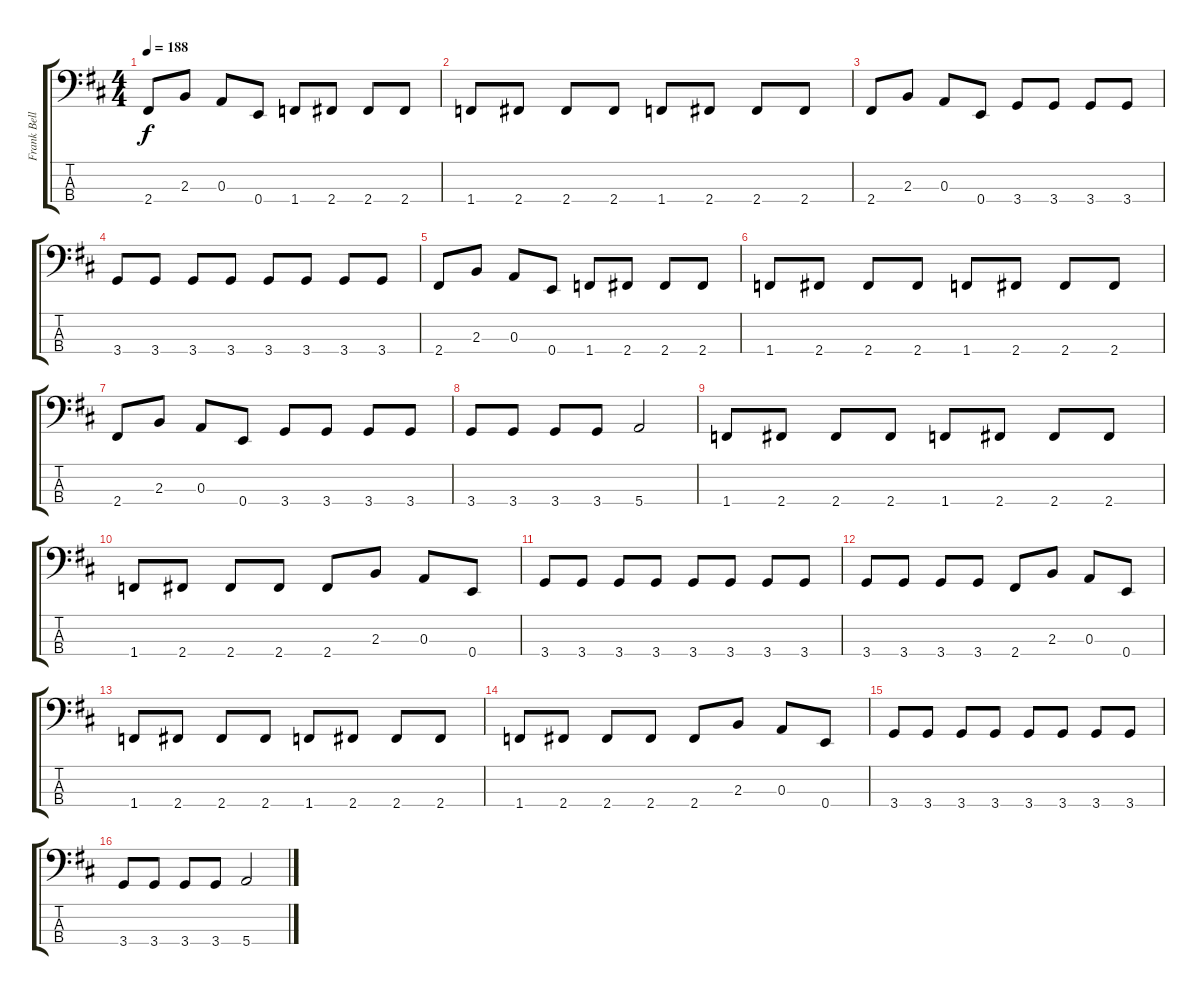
\track ("Frank Bello" "Frank Bell") {instrument electricbassfinger}
\staff {score tabs}
\tuning (G2 D2 A1 E1) {hide}
\ts (4 4)
\tempo 188
\clef f4
\ks d
2.4.8{dy f} 2.3.8 0.3.8 0.4.8 1.4.8 2.4.8 2.4.8 2.4.8 |
1.4.8 2.4.8 2.4.8 2.4.8 1.4.8 2.4.8 2.4.8 2.4.8 |
2.4.8 2.3.8 0.3.8 0.4.8 3.4.8 3.4.8 3.4.8 3.4.8 |
3.4.8 3.4.8 3.4.8 3.4.8 3.4.8 3.4.8 3.4.8 3.4.8 |
2.4.8 2.3.8 0.3.8 0.4.8 1.4.8 2.4.8 2.4.8 2.4.8 |
1.4.8 2.4.8 2.4.8 2.4.8 1.4.8 2.4.8 2.4.8 2.4.8 |
2.4.8 2.3.8 0.3.8 0.4.8 3.4.8 3.4.8 3.4.8 3.4.8 |
3.4.8 3.4.8 3.4.8 3.4.8 5.4.2 |
1.4.8 2.4.8 2.4.8 2.4.8 1.4.8 2.4.8 2.4.8 2.4.8 |
1.4.8 2.4.8 2.4.8 2.4.8 2.4.8 2.3.8 0.3.8 0.4.8 |
3.4.8 3.4.8 3.4.8 3.4.8 3.4.8 3.4.8 3.4.8 3.4.8 |
3.4.8 3.4.8 3.4.8 3.4.8 2.4.8 2.3.8 0.3.8 0.4.8 |
1.4.8 2.4.8 2.4.8 2.4.8 1.4.8 2.4.8 2.4.8 2.4.8 |
1.4.8 2.4.8 2.4.8 2.4.8 2.4.8 2.3.8 0.3.8 0.4.8 |
3.4.8 3.4.8 3.4.8 3.4.8 3.4.8 3.4.8 3.4.8 3.4.8 |
3.4.8 3.4.8 3.4.8 3.4.8 5.4.2
